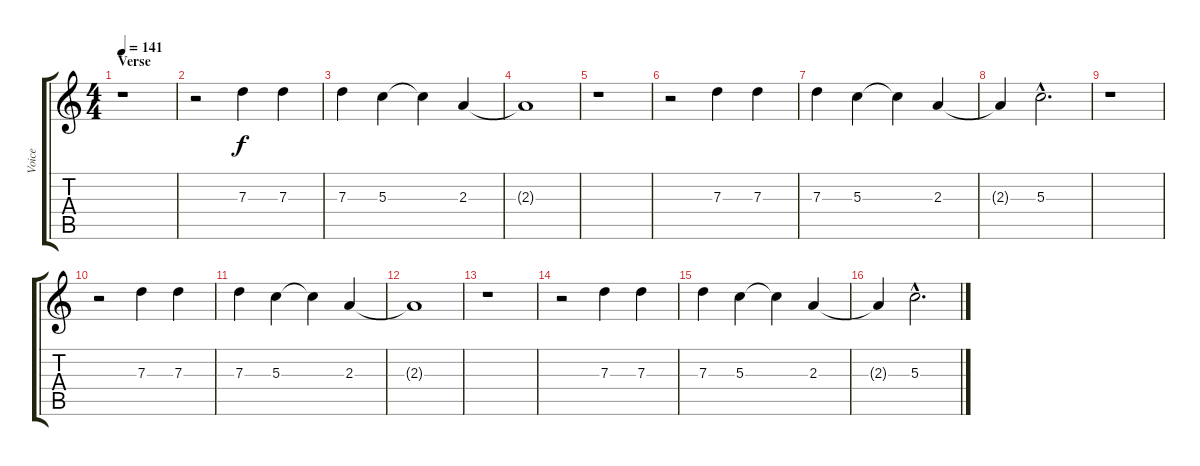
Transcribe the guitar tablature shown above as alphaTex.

\track ("Voice" "Voice") {instrument contrabass}
\staff {score tabs}
\tuning (E4 B3 G3 D3 A2 E2) {hide}
\ts (4 4)
\section ("" "Verse")
\tempo 141
\clef g2
\ks c
r.1{dy f} |
r.2 7.3.4 7.3.4 |
7.3.4 5.3.4 5.3{t}.4 2.3.4 |
2.3{t}.1 |
r.1 |
r.2 7.3.4 7.3.4 |
7.3.4 5.3.4 5.3{t}.4 2.3.4 |
2.3{t}.4 5.3{hac}.2{d} |
r.1 |
r.2 7.3.4 7.3.4 |
7.3.4 5.3.4 5.3{t}.4 2.3.4 |
2.3{t}.1 |
r.1 |
r.2 7.3.4 7.3.4 |
7.3.4 5.3.4 5.3{t}.4 2.3.4 |
2.3{t}.4 5.3{hac}.2{d}
